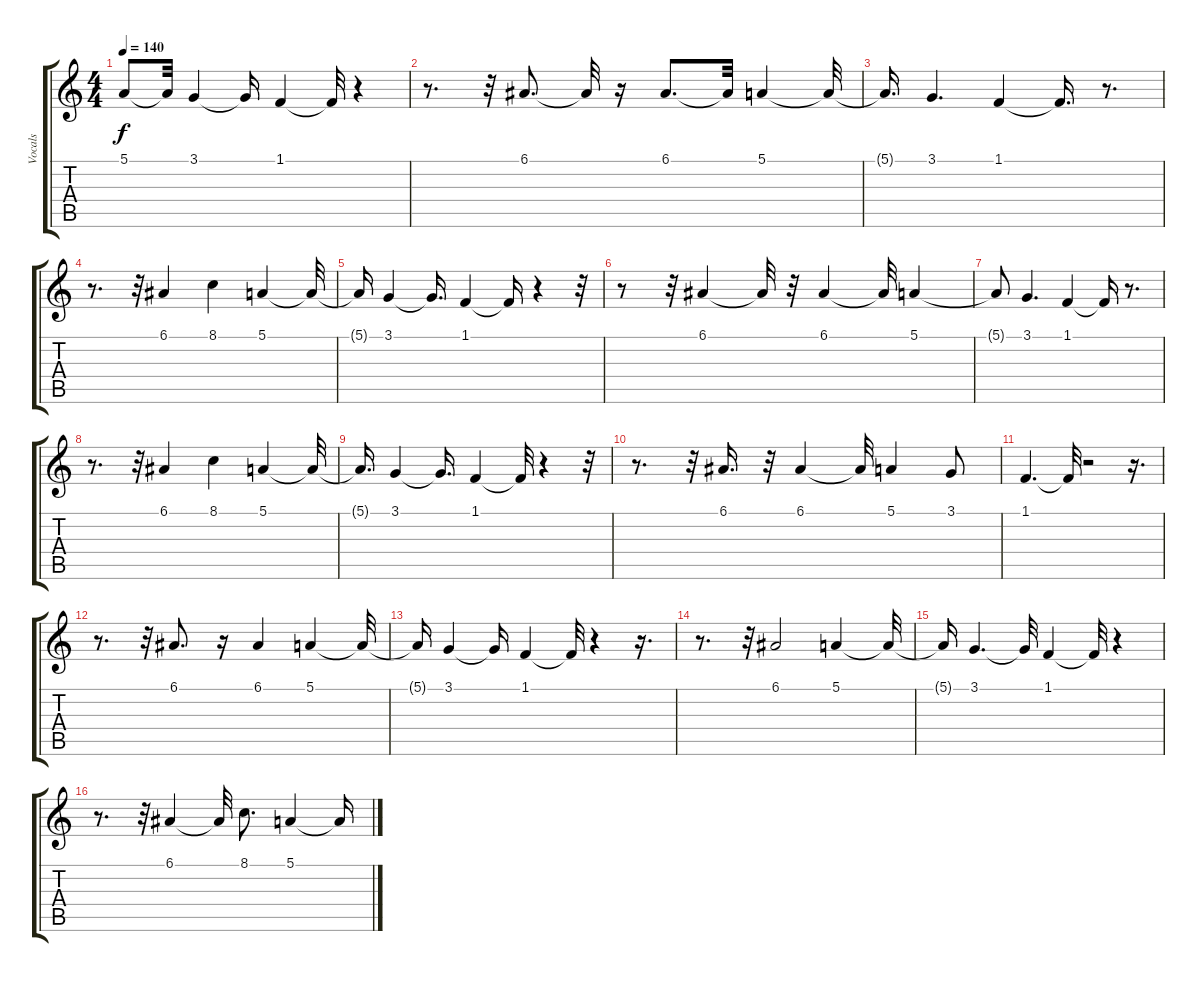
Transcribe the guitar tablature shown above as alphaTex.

\track ("Vocals" "Vocals") {instrument tenorsax}
\staff {score tabs}
\tuning (E4 B3 G3 D3 A2 E2) {hide}
\ts (4 4)
\tempo 140
\clef g2
\ks c
5.1{t}.8{dy f} 5.1{t}.32 3.1.4 3.1{t}.16 1.1.4 1.1{t}.32 r.4 |
r.8{d} r.32 6.1.8{d} 6.1{t}.32 r.16 6.1.8{d} 6.1{t}.32 5.1.4 5.1{t}.32 |
5.1{t}.16{d} 3.1.4{d} 1.1.4 1.1{t}.16{d} r.8{d} |
r.8{d} r.32 6.1.4 8.1.4 5.1.4 5.1{t}.32 |
5.1{t}.16 3.1.4 3.1{t}.16{d} 1.1.4 1.1{t}.16 r.4 r.32 |
r.8 r.32 6.1.4 6.1{t}.32 r.32 6.1.4 6.1{t}.32 5.1.4 |
5.1{t}.8 3.1.4{d} 1.1.4 1.1{t}.16 r.8{d} |
r.8{d} r.32 6.1.4 8.1.4 5.1.4 5.1{t}.32 |
5.1{t}.16{d} 3.1.4 3.1{t}.16{d} 1.1.4 1.1{t}.32 r.4 r.32 |
r.8{d} r.32 6.1.16{d} r.32 6.1.4 6.1{t}.32 5.1.4 3.1.8 |
1.1.4{d} 1.1{t}.32 r.2 r.16{d} |
r.8{d} r.32 6.1.8{d} r.16 6.1.4 5.1.4 5.1{t}.32 |
5.1{t}.16 3.1.4 3.1{t}.16 1.1.4 1.1{t}.32 r.4 r.16{d} |
r.8{d} r.32 6.1.2 5.1.4 5.1{t}.32 |
5.1{t}.16 3.1.4{d} 3.1{t}.32 1.1.4 1.1{t}.32 r.4 |
r.8{d} r.32 6.1.4 6.1{t}.32 8.1.8{d} 5.1.4 5.1{t}.16
